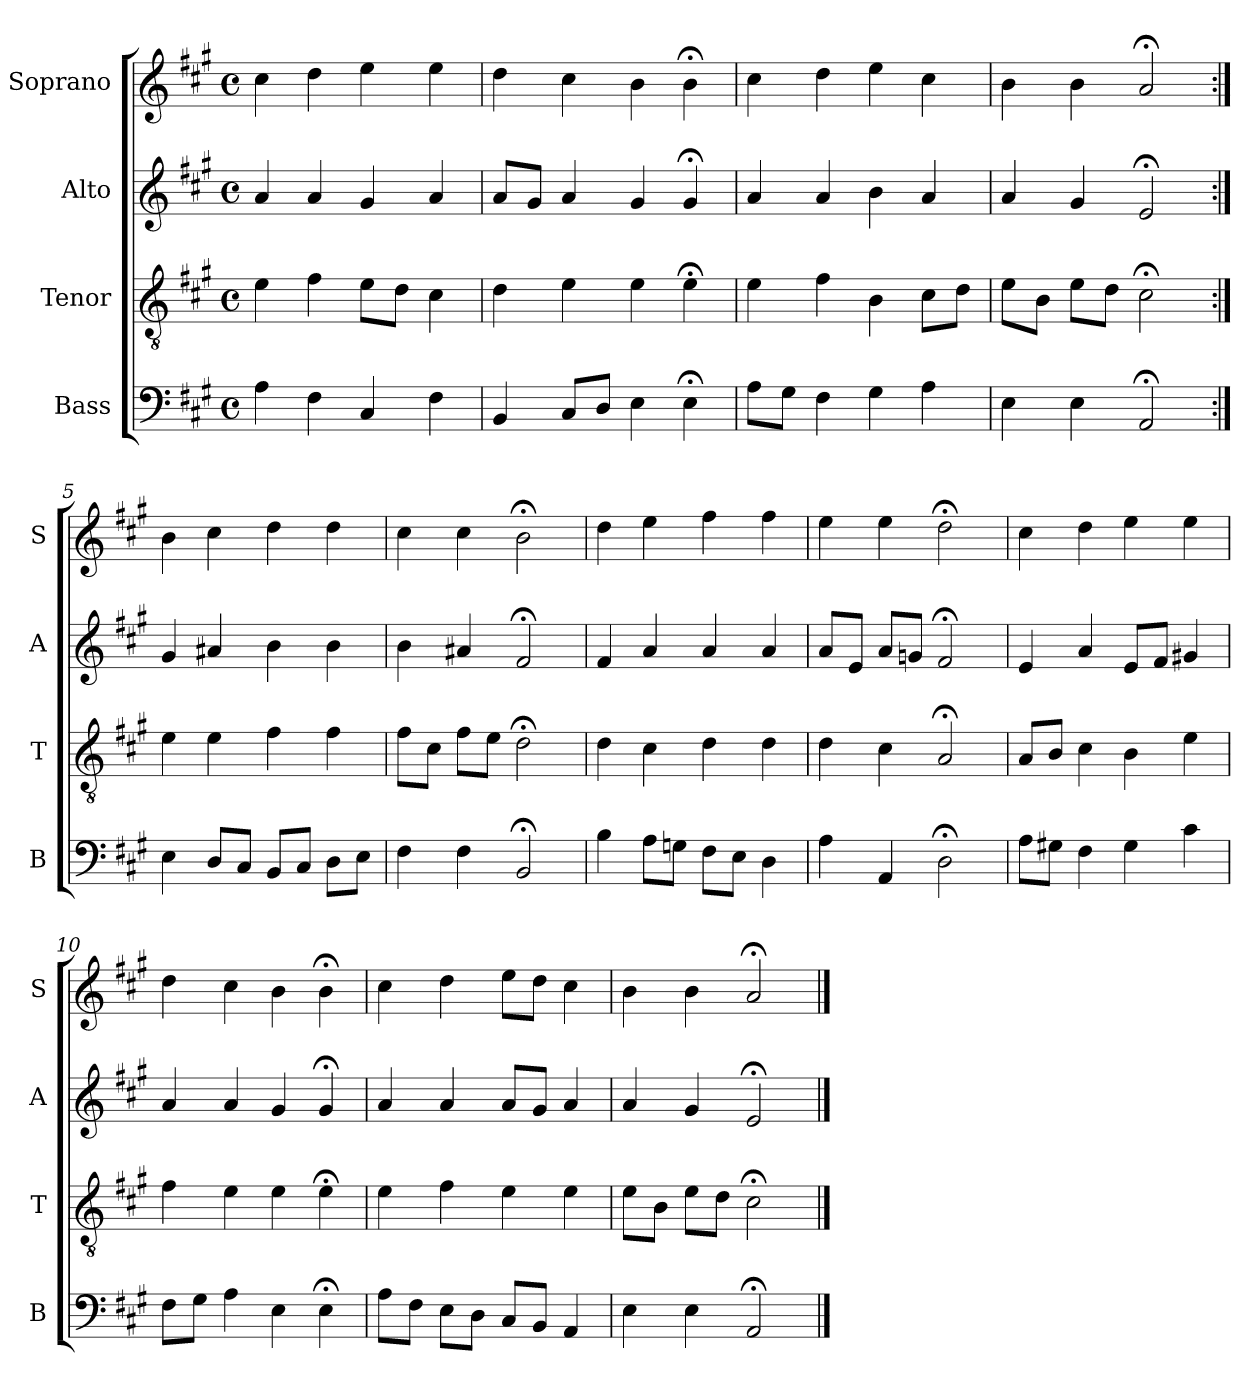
**kern	**kern	**kern	**kern
*part4	*part3	*part2	*part1
*staff4	*staff3	*staff2	*staff1
*I"Bass	*I"Tenor	*I"Alto	*I"Soprano
*I'B	*I'T	*I'A	*I'S
*clefF4	*clefGv2	*clefG2	*clefG2
*k[f#c#g#]	*k[f#c#g#]	*k[f#c#g#]	*k[f#c#g#]
*A:	*A:	*A:	*A:
*M4/4	*M4/4	*M4/4	*M4/4
*met(c)	*met(c)	*met(c)	*met(c)
*MM100	*MM100	*MM100	*MM100
=1	=1	=1	=1
4A	4e	4a	4cc#
4F#	4f#	4a	4dd
4C#	8eL	4g#	4ee
.	8dJ	.	.
4F#	4c#	4a	4ee
=2	=2	=2	=2
4BB	4d	8aL	4dd
.	.	8g#J	.
8C#L	4e	4a	4cc#
8DJ	.	.	.
4E	4e	4g#	4b
4E;<	4e;<	4g#;<	4b;<
=3	=3	=3	=3
8AL	4e	4a	4cc#
8G#J	.	.	.
4F#	4f#	4a	4dd
4G#	4B	4b	4ee
4A	8c#L	4a	4cc#
.	8dJ	.	.
=4	=4	=4	=4
4E	8eL	4a	4b
.	8BJ	.	.
4E	8eL	4g#	4b
.	8dJ	.	.
2AA;<	2c#;<i	2e;<	2a;<i
=5:|!	=5:|!	=5:|!	=5:|!
4E	4ei	4g#	4bi
8DL	4e	4a#X	4cc#
8C#J	.	.	.
8BBL	4f#	4b	4dd
8C#J	.	.	.
8DL	4f#	4b	4dd
8EJ	.	.	.
=6	=6	=6	=6
4F#	8f#L	4b	4cc#
.	8c#J	.	.
4F#	8f#L	4a#X	4cc#
.	8eJ	.	.
2BB;<	2d;<	2f#;<i	2b;<
=7	=7	=7	=7
4B	4d	4f#i	4ddi
8AL	4c#	4ai	4eei
8GnJ	.	.	.
8F#L	4d	4a	4ff#
8EJ	.	.	.
4D	4d	4a	4ff#
=8	=8	=8	=8
4A	4d	8aL	4ee
.	.	8eJ	.
4AA	4c#	8aL	4ee
.	.	8gnJ	.
2D;<	2A;<	2f#;<	2dd;<
=9	=9	=9	=9
8AL	8AL	4e	4cc#
8G#XJ	8BJ	.	.
4F#	4c#	4a	4dd
4G#	4B	8eL	4ee
.	.	8f#J	.
4c#	4e	4g#X	4ee
=10	=10	=10	=10
8F#L	4f#	4a	4dd
8G#J	.	.	.
4A	4e	4a	4cc#
4E	4e	4g#	4b
4E;<	4e;<	4g#;<	4b;<
=11	=11	=11	=11
8AL	4e	4a	4cc#
8F#J	.	.	.
8EL	4f#	4a	4dd
8DJ	.	.	.
8C#L	4e	8aL	8eeL
8BBJ	.	8g#J	8ddJ
4AA	4e	4a	4cc#
=12	=12	=12	=12
4E	8eL	4a	4b
.	8BJ	.	.
4E	8eL	4g#	4b
.	8dJ	.	.
2AA;<	2c#;<	2e;<	2a;<
==	==	==	==
*-	*-	*-	*-
